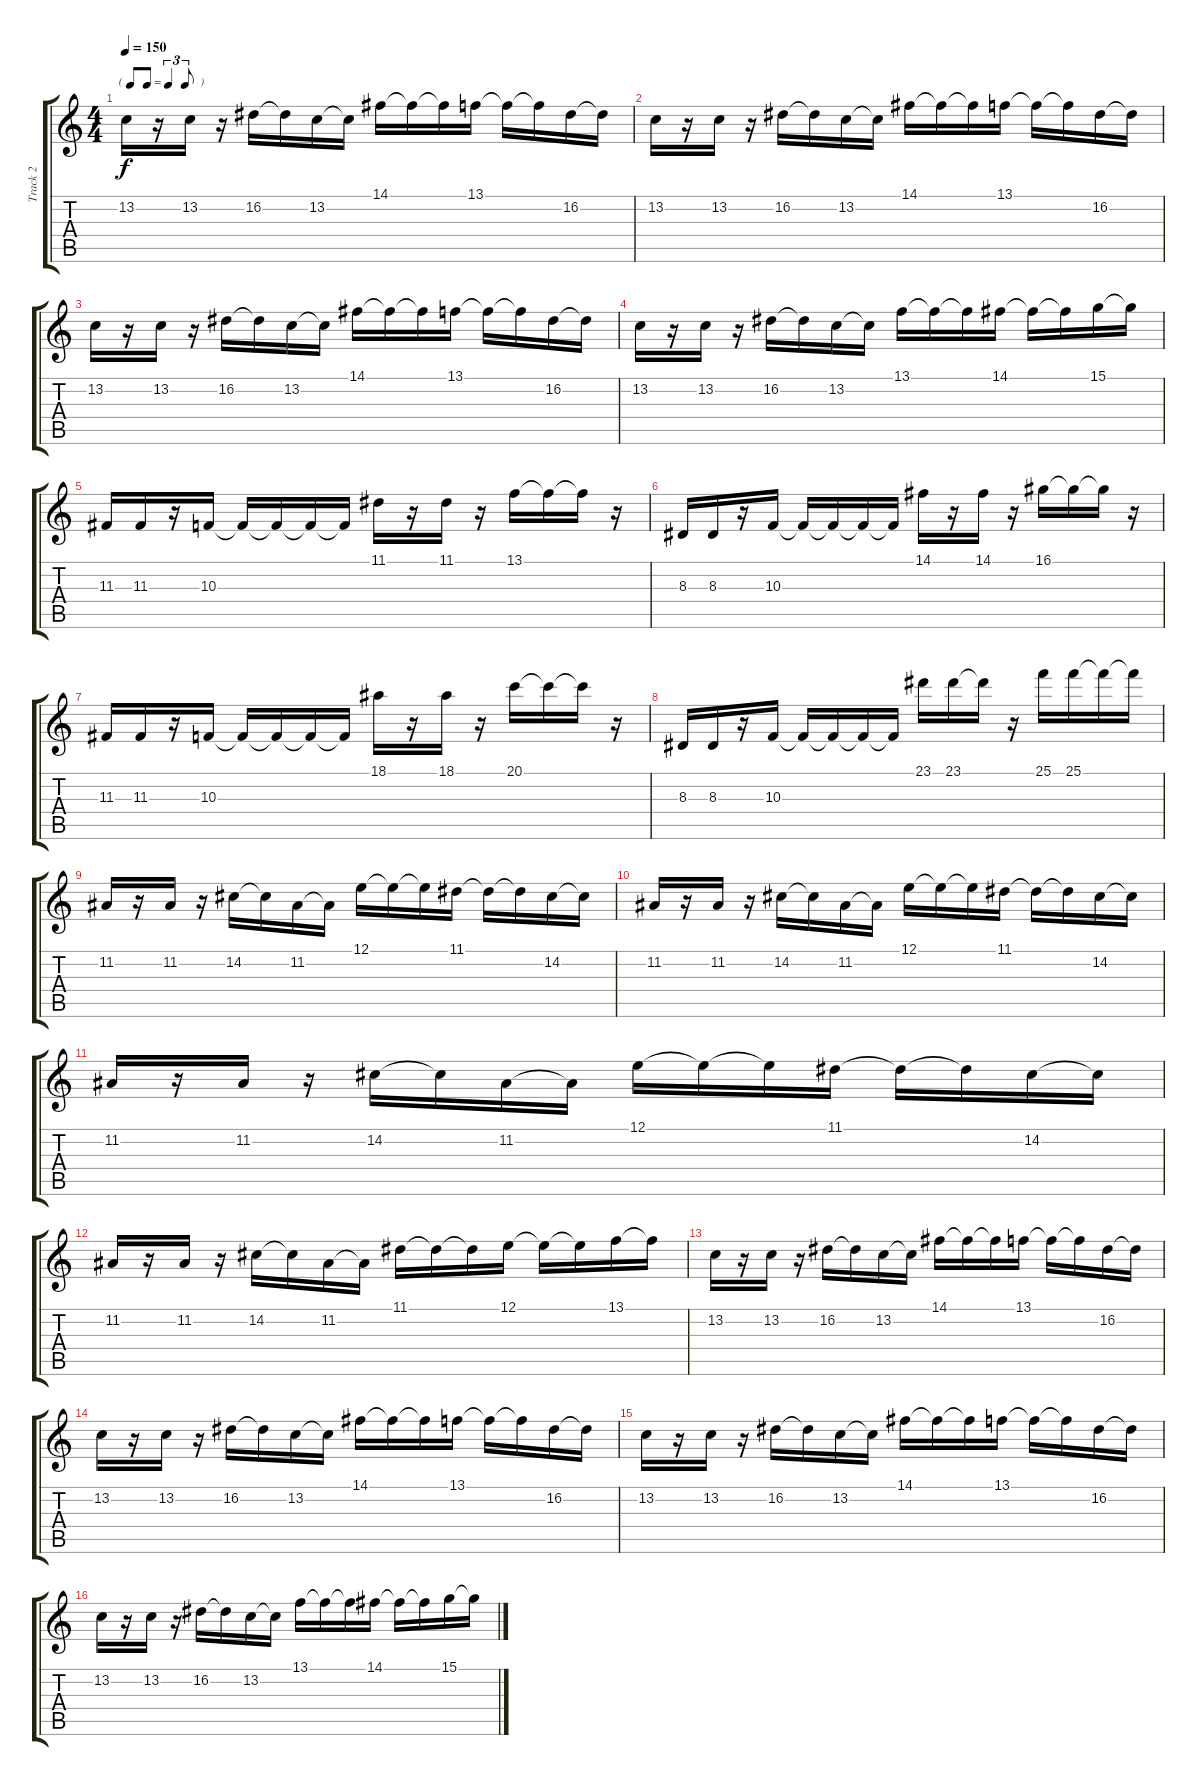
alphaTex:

\track ("Track 2" "Track 2") {instrument lead5charang}
\staff {score tabs}
\tuning (E4 B3 G3 D3 A2 E2) {hide}
\ts (4 4)
\tf triplet8th
\tempo 150
\clef g2
\ks c
13.2.16{dy f} r.16 13.2.16 r.16 16.2.16 16.2{t}.16 13.2.16 13.2{t}.16 14.1.16 14.1{t}.16 14.1{t}.16 13.1.16 13.1{t}.16 13.1{t}.16 16.2.16 16.2{t}.16 |
13.2.16 r.16 13.2.16 r.16 16.2.16 16.2{t}.16 13.2.16 13.2{t}.16 14.1.16 14.1{t}.16 14.1{t}.16 13.1.16 13.1{t}.16 13.1{t}.16 16.2.16 16.2{t}.16 |
13.2.16 r.16 13.2.16 r.16 16.2.16 16.2{t}.16 13.2.16 13.2{t}.16 14.1.16 14.1{t}.16 14.1{t}.16 13.1.16 13.1{t}.16 13.1{t}.16 16.2.16 16.2{t}.16 |
13.2.16 r.16 13.2.16 r.16 16.2.16 16.2{t}.16 13.2.16 13.2{t}.16 13.1.16 13.1{t}.16 13.1{t}.16 14.1.16 14.1{t}.16 14.1{t}.16 15.1.16 15.1{t}.16 |
11.3.16 11.3.16 r.16 10.3.16 10.3{t}.16 10.3{t}.16 10.3{t}.16 10.3{t}.16 11.1.16 r.16 11.1.16 r.16 13.1.16 13.1{t}.16 13.1{t}.16 r.16 |
8.3.16 8.3.16 r.16 10.3.16 10.3{t}.16 10.3{t}.16 10.3{t}.16 10.3{t}.16 14.1.16 r.16 14.1.16 r.16 16.1.16 16.1{t}.16 16.1{t}.16 r.16 |
11.3.16 11.3.16 r.16 10.3.16 10.3{t}.16 10.3{t}.16 10.3{t}.16 10.3{t}.16 18.1.16 r.16 18.1.16 r.16 20.1.16 20.1{t}.16 20.1{t}.16 r.16 |
8.3.16 8.3.16 r.16 10.3.16 10.3{t}.16 10.3{t}.16 10.3{t}.16 10.3{t}.16 23.1.16 23.1.16 23.1{t}.16 r.16 25.1.16 25.1.16 25.1{t}.16 25.1{t}.16 |
11.2.16 r.16 11.2.16 r.16 14.2.16 14.2{t}.16 11.2.16 11.2{t}.16 12.1.16 12.1{t}.16 12.1{t}.16 11.1.16 11.1{t}.16 11.1{t}.16 14.2.16 14.2{t}.16 |
11.2.16 r.16 11.2.16 r.16 14.2.16 14.2{t}.16 11.2.16 11.2{t}.16 12.1.16 12.1{t}.16 12.1{t}.16 11.1.16 11.1{t}.16 11.1{t}.16 14.2.16 14.2{t}.16 |
11.2.16 r.16 11.2.16 r.16 14.2.16 14.2{t}.16 11.2.16 11.2{t}.16 12.1.16 12.1{t}.16 12.1{t}.16 11.1.16 11.1{t}.16 11.1{t}.16 14.2.16 14.2{t}.16 |
11.2.16 r.16 11.2.16 r.16 14.2.16 14.2{t}.16 11.2.16 11.2{t}.16 11.1.16 11.1{t}.16 11.1{t}.16 12.1.16 12.1{t}.16 12.1{t}.16 13.1.16 13.1{t}.16 |
13.2.16 r.16 13.2.16 r.16 16.2.16 16.2{t}.16 13.2.16 13.2{t}.16 14.1.16 14.1{t}.16 14.1{t}.16 13.1.16 13.1{t}.16 13.1{t}.16 16.2.16 16.2{t}.16 |
13.2.16 r.16 13.2.16 r.16 16.2.16 16.2{t}.16 13.2.16 13.2{t}.16 14.1.16 14.1{t}.16 14.1{t}.16 13.1.16 13.1{t}.16 13.1{t}.16 16.2.16 16.2{t}.16 |
13.2.16 r.16 13.2.16 r.16 16.2.16 16.2{t}.16 13.2.16 13.2{t}.16 14.1.16 14.1{t}.16 14.1{t}.16 13.1.16 13.1{t}.16 13.1{t}.16 16.2.16 16.2{t}.16 |
13.2.16 r.16 13.2.16 r.16 16.2.16 16.2{t}.16 13.2.16 13.2{t}.16 13.1.16 13.1{t}.16 13.1{t}.16 14.1.16 14.1{t}.16 14.1{t}.16 15.1.16 15.1{t}.16
